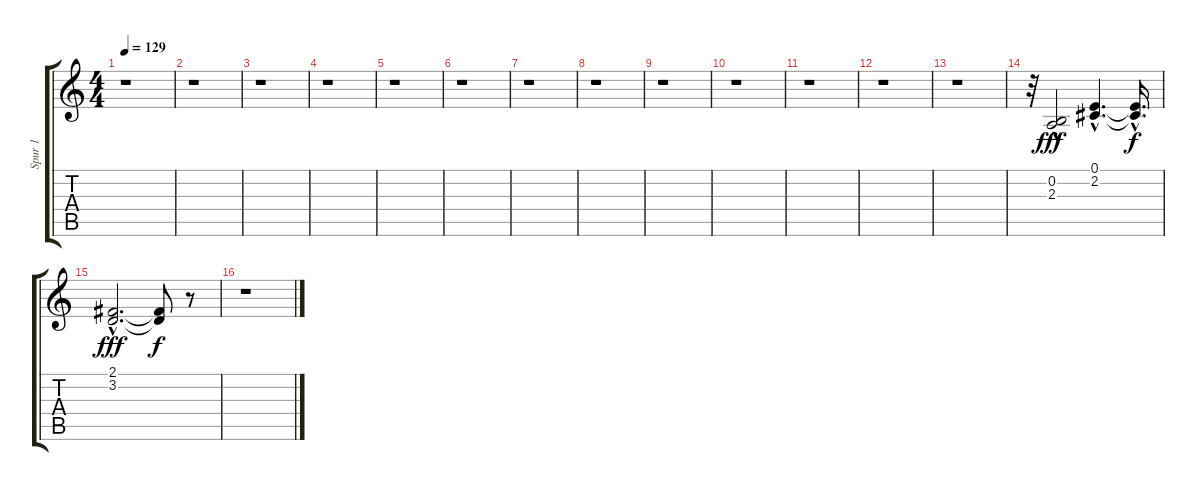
\track ("Spur 1" "Spur 1") {instrument accordion}
\staff {score tabs}
\tuning (E4 B3 G3 D3 A2 E2) {hide}
\ts (4 4)
\tempo 129
\clef g2
\ks c
r.1{dy fff} |
r.1 |
r.1 |
r.1 |
r.1 |
r.1 |
r.1 |
r.1 |
r.1 |
r.1 |
r.1 |
r.1 |
r.1 |
r.32 (0.2 2.3{hac}).2 (0.1{hac} 2.2{hac}).4{d} (0.1{hac t} 2.2{t}).16{d dy f} |
(2.1{hac} 3.2{hac}).2{d dy fff} (2.1{t} 3.2{t}).8{dy f} r.8 |
r.1
